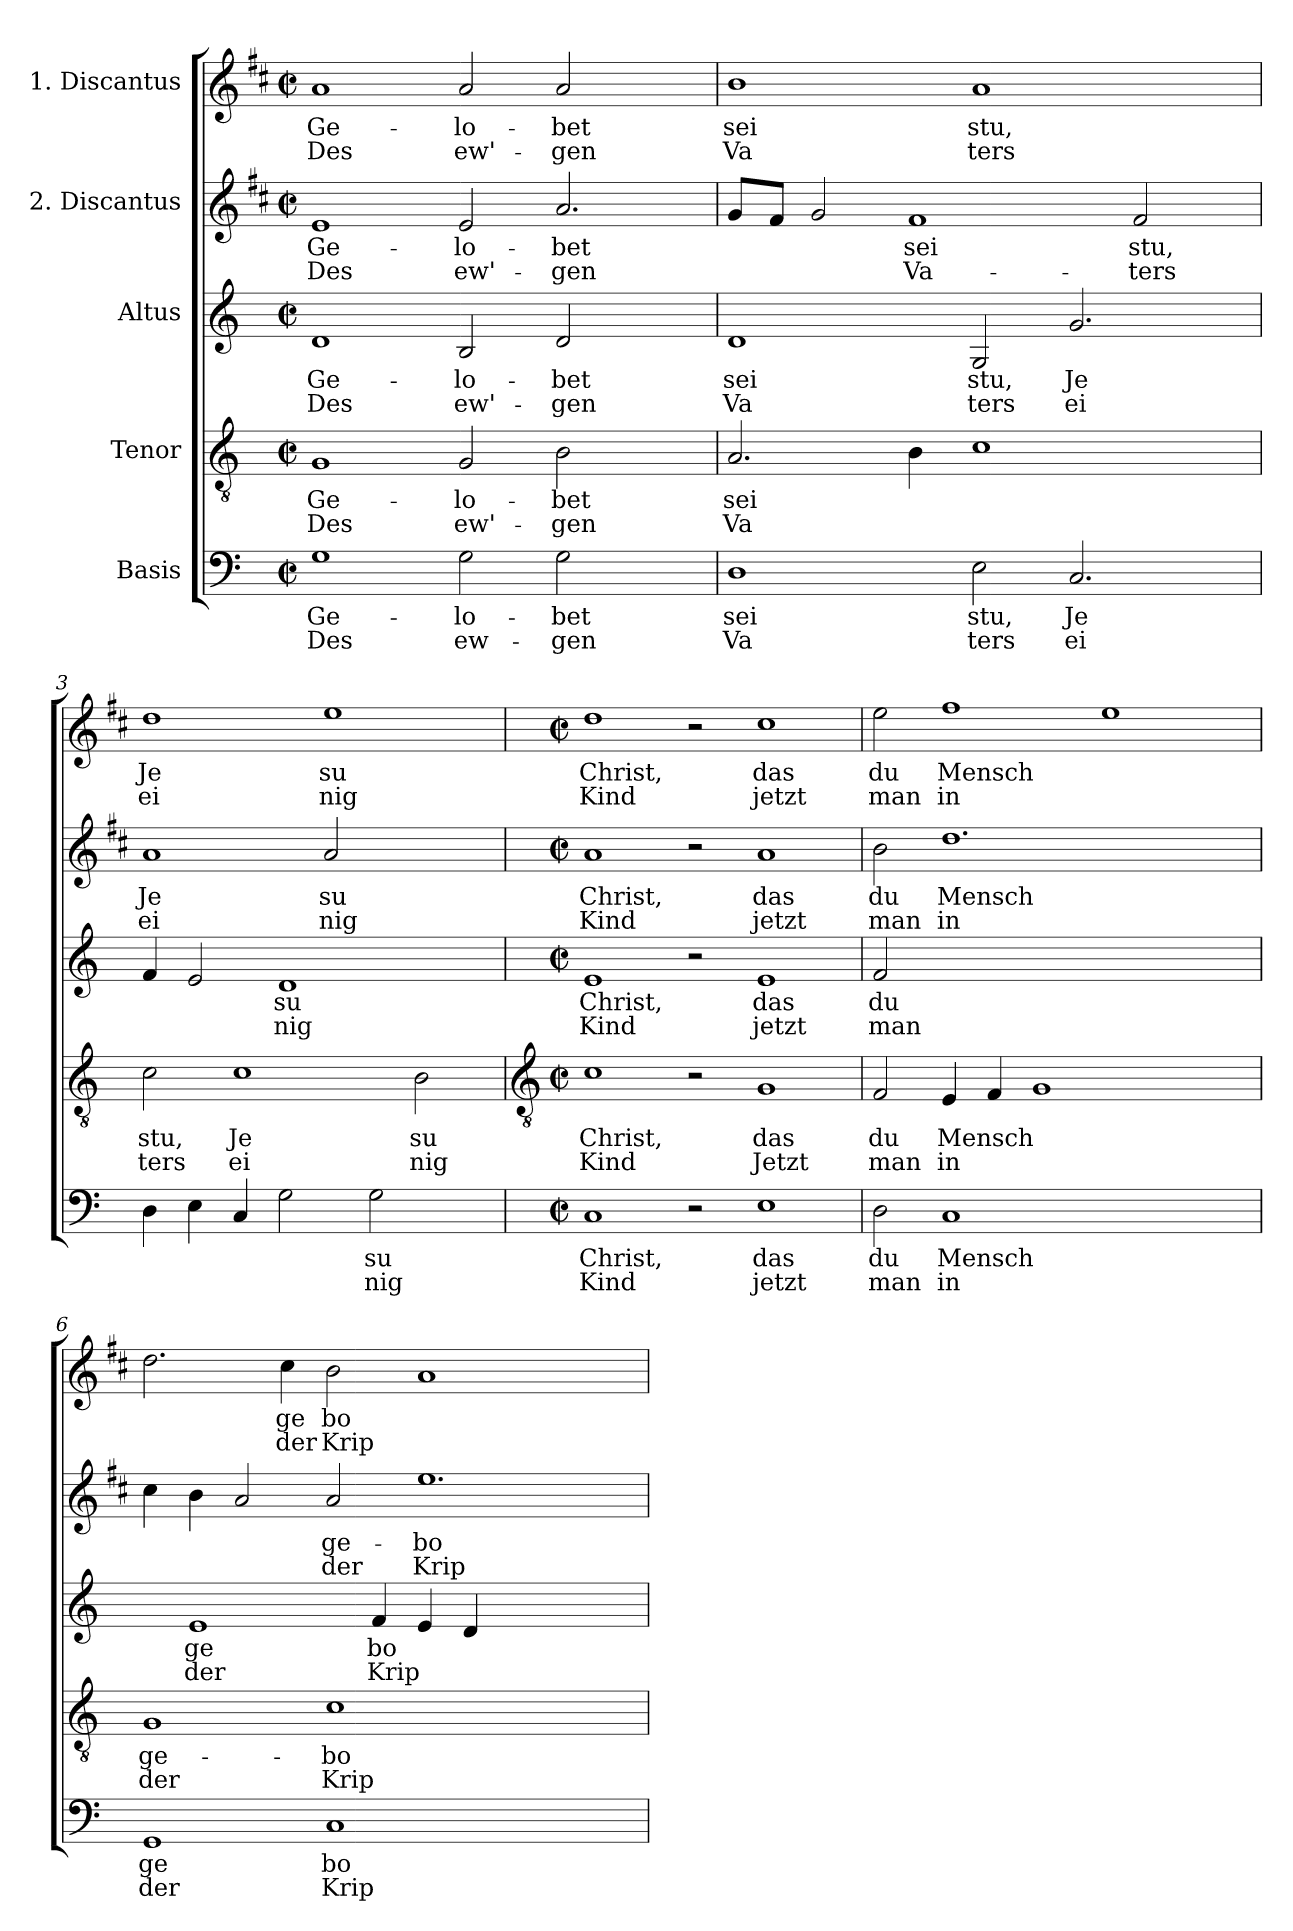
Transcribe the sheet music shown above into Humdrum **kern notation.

**kern	**text	**text	**kern	**text	**text	**kern	**text	**text	**kern	**text	**text	**kern	**text	**text
*part5	*part5	*part5	*part4	*part4	*part4	*part3	*part3	*part3	*part2	*part2	*part2	*part1	*part1	*part1
*staff5	*staff5	*staff5	*staff4	*staff4	*staff4	*staff3	*staff3	*staff3	*staff2	*staff2	*staff2	*staff1	*staff1	*staff1
*I"Basis	*	*	*I"Tenor	*	*	*I"Altus	*	*	*I"2. Discantus	*	*	*I"1. Discantus	*	*
*clefF4	*	*	*clefGv2	*	*	*clefG2	*	*	*clefG2	*	*	*clefG2	*	*
*	*	*	*	*	*	*	*	*	*ITrd1c2	*	*	*ITrd1c2	*	*
*k[]	*	*	*k[]	*	*	*k[]	*	*	*k[]	*	*	*k[]	*	*
*C:	*	*	*C:	*	*	*C:	*	*	*C:	*	*	*C:	*	*
*M4/2	*	*	*M4/2	*	*	*M4/2	*	*	*M4/2	*	*	*M4/2	*	*
*met(c|)	*	*	*met(c|)	*	*	*met(c|)	*	*	*met(c|)	*	*	*met(c|)	*	*
=1	=1	=1	=1	=1	=1	=1	=1	=1	=1	=1	=1	=1	=1	=1
!	!LO:LY:b	!LO:LY:b	!	!LO:LY:b	!LO:LY:b	!	!LO:LY:b	!LO:LY:b	!	!LO:LY:b	!LO:LY:b	!	!LO:LY:b	!LO:LY:b
1G	Ge-	-Des	1G	Ge-	-Des	1d	Ge-	-Des	1d	Ge-	-Des	1g	Ge-	-Des
!	!LO:LY:b	!LO:LY:b	!	!LO:LY:b	!LO:LY:b	!	!LO:LY:b	!LO:LY:b	!	!LO:LY:b	!LO:LY:b	!	!LO:LY:b	!LO:LY:b
2G	lo-	-ew-	2G	lo-	-ew'-	2B	lo-	-ew'-	2d	lo-	-ew'-	2g	lo-	-ew'-
!	!LO:LY:b	!LO:LY:b	!	!LO:LY:b	!LO:LY:b	!	!LO:LY:b	!LO:LY:b	!	!LO:LY:b	!LO:LY:b	!	!LO:LY:b	!LO:LY:b
2G	-bet	gen	2B	-bet	gen	2d	-bet	gen	2.g	-bet	gen	2g	-bet	gen
4ryy	.	.	4ryy	.	.	4ryy	.	.	.	.	.	4ryy	.	.
=2	=2	=2	=2	=2	=2	=2	=2	=2	=2	=2	=2	=2	=2	=2
!	!LO:LY:b	!LO:LY:b	!	!LO:LY:b	!LO:LY:b	!	!LO:LY:b	!LO:LY:b	!	!	!	!	!LO:LY:b	!LO:LY:b
1D	sei	Va	2.A	sei	Va	1d	sei	Va	8fL	.	.	1a	sei	Va
.	.	.	.	.	.	.	.	.	8eJ	.	.	.	.	.
.	.	.	.	.	.	.	.	.	2f	.	.	.	.	.
!	!	!	!	!	!	!	!	!	!	!LO:LY:b	!LO:LY:b	!	!	!
.	.	.	4B	.	.	.	.	.	1e	sei	Va-	.	.	.
!	!LO:LY:b	!LO:LY:b	!	!	!	!	!LO:LY:b	!LO:LY:b	!	!	!	!	!LO:LY:b	!LO:LY:b
2E	stu,	ters	1c	.	.	2G	stu,	ters	.	.	.	1g	stu,	ters
!	!LO:LY:b	!LO:LY:b	!	!	!	!	!LO:LY:b	!LO:LY:b	!	!	!	!	!	!
2.C	Je	ei	.	.	.	2.g	Je	ei	.	.	.	.	.	.
!	!	!	!	!	!	!	!	!	!	!LO:LY:b	!LO:LY:b	!	!	!
.	.	.	.	.	.	.	.	.	2e	-stu,	ters	.	.	.
.	.	.	4ryy	.	.	.	.	.	.	.	.	4ryy	.	.
=3	=3	=3	=3	=3	=3	=3	=3	=3	=3	=3	=3	=3	=3	=3
!	!	!	!	!LO:LY:b	!LO:LY:b	!	!	!	!	!LO:LY:b	!LO:LY:b	!	!LO:LY:b	!LO:LY:b
4D	.	.	2c	stu,	ters	4f	.	.	1g	Je	ei	1cc	Je	ei
4E	.	.	.	.	.	2e	.	.	.	.	.	.	.	.
!	!	!	!	!LO:LY:b	!LO:LY:b	!	!	!	!	!	!	!	!	!
4C	.	.	1c	Je	ei	.	.	.	.	.	.	.	.	.
!	!	!	!	!	!	!	!LO:LY:b	!LO:LY:b	!	!	!	!	!	!
2G	.	.	.	.	.	1d	su	nig	.	.	.	.	.	.
!	!	!	!	!	!	!	!	!	!	!LO:LY:b	!LO:LY:b	!	!LO:LY:b	!LO:LY:b
.	.	.	.	.	.	.	.	.	2g	su	nig	1dd	su	nig
!	!LO:LY:b	!LO:LY:b	!	!	!	!	!	!	!	!	!	!	!	!
2G	su	nig	.	.	.	.	.	.	.	.	.	.	.	.
!	!	!	!	!LO:LY:b	!LO:LY:b	!	!	!	!	!	!	!	!	!
.	.	.	2B	su	nig	.	.	.	2ryy	.	.	.	.	.
4ryy	.	.	.	.	.	4ryy	.	.	.	.	.	.	.	.
!!LO:LB:g=z
=4	=4	=4	=4	=4	=4	=4	=4	=4	=4	=4	=4	=4	=4	=4
*	*	*	*clefGv2	*	*	*	*	*	*	*	*	*	*	*
*M4/2	*	*	*M4/2	*	*	*M4/2	*	*	*M4/2	*	*	*M4/2	*	*
*met(c|)	*	*	*met(c|)	*	*	*met(c|)	*	*	*met(c|)	*	*	*met(c|)	*	*
!	!LO:LY:b	!LO:LY:b	!	!LO:LY:b	!LO:LY:b	!	!LO:LY:b	!LO:LY:b	!	!LO:LY:b	!LO:LY:b	!	!LO:LY:b	!LO:LY:b
1C	Christ,	Kind	1c	Christ,	Kind	1e	Christ,	Kind	1g	Christ,	Kind	1cc	Christ,	Kind
2r	.	.	2r	.	.	2r	.	.	2r	.	.	2r	.	.
!	!LO:LY:b	!LO:LY:b	!	!LO:LY:b	!LO:LY:b	!	!LO:LY:b	!LO:LY:b	!	!LO:LY:b	!LO:LY:b	!	!LO:LY:b	!LO:LY:b
1E	das	jetzt	1G	das	Jetzt	1e	das	jetzt	1g	das	jetzt	1b	das	jetzt
=5	=5	=5	=5	=5	=5	=5	=5	=5	=5	=5	=5	=5	=5	=5
!	!LO:LY:b	!LO:LY:b	!	!LO:LY:b	!LO:LY:b	!	!LO:LY:b	!LO:LY:b	!	!LO:LY:b	!LO:LY:b	!	!LO:LY:b	!LO:LY:b
2D	du	man	2F	du	man	2f	du	man	2a	du	man	2dd	du	man
!	!LO:LY:b	!LO:LY:b	!	!LO:LY:b	!LO:LY:b	!	!LO:LY:b	!LO:LY:b	!	!LO:LY:b	!LO:LY:b	!	!LO:LY:b	!LO:LY:b
1C	Mensch	in	4E	Mensch	in	[1gyy	Mensch	in	1.cc	Mensch	in	1ee	Mensch	in
.	.	.	4F	.	.	.	.	.	.	.	.	.	.	.
.	.	.	1G	.	.	.	.	.	.	.	.	.	.	.
1ryy	.	.	.	.	.	2.gyy_	.	.	.	.	.	1dd	.	.
.	.	.	2ryy	.	.	.	.	.	2ryy	.	.	.	.	.
.	.	.	.	.	.	4ryy	.	.	.	.	.	.	.	.
=6	=6	=6	=6	=6	=6	=6	=6	=6	=6	=6	=6	=6	=6	=6
!	!LO:LY:b	!LO:LY:b	!	!LO:LY:b	!LO:LY:b	!	!	!	!	!	!	!	!	!
1GG	ge	der	1G	ge-	-der	4gyy]	.	.	4b	.	.	2.cc	.	.
!	!	!	!	!	!	!	!LO:LY:b	!LO:LY:b	!	!	!	!	!	!
.	.	.	.	.	.	1e	ge	der	4a	.	.	.	.	.
.	.	.	.	.	.	.	.	.	2g	.	.	.	.	.
!	!	!	!	!	!	!	!	!	!	!	!	!	!LO:LY:b	!LO:LY:b
.	.	.	.	.	.	.	.	.	.	.	.	4b	ge	der
!	!LO:LY:b	!LO:LY:b	!	!LO:LY:b	!LO:LY:b	!	!	!	!	!LO:LY:b	!LO:LY:b	!	!LO:LY:b	!LO:LY:b
1C	bo	Krip	1c	bo	Krip	.	.	.	2g	ge-	-der	2a	bo	Krip
!	!	!	!	!	!	!	!LO:LY:b	!LO:LY:b	!	!	!	!	!	!
.	.	.	.	.	.	4f	bo	Krip	.	.	.	.	.	.
!	!	!	!	!	!	!	!	!	!	!LO:LY:b	!LO:LY:b	!	!	!
.	.	.	.	.	.	4e	.	.	1.dd	bo	Krip	1g	.	.
.	.	.	.	.	.	4d	.	.	.	.	.	.	.	.
1ryy	.	.	1ryy	.	.	1ryy	.	.	.	.	.	.	.	.
.	.	.	.	.	.	.	.	.	.	.	.	2ryy	.	.
=	=	=	=	=	=	=	=	=	=	=	=	=	=	=
*-	*-	*-	*-	*-	*-	*-	*-	*-	*-	*-	*-	*-	*-	*-
